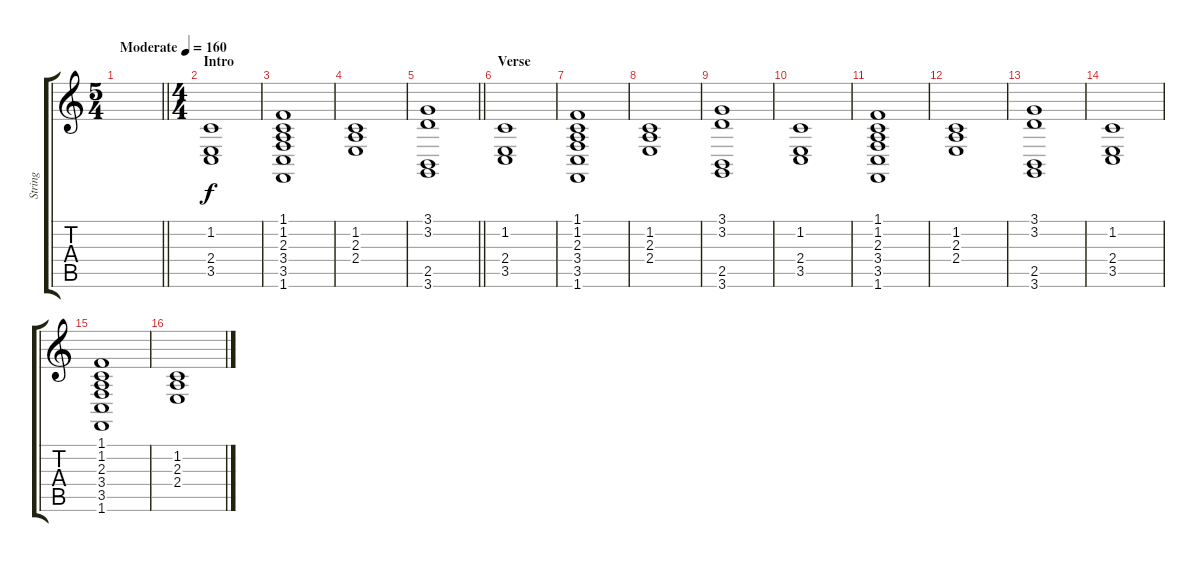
\track ("String" "String") {instrument stringensemble1}
\staff {score tabs}
\tuning (E4 B3 G3 D3 A2 E2) {hide}
\ts (5 4)
\tempo (160 "Moderate")
\clef g2
\barLineRight lightlight
\ks c
|
\ts (4 4)
\section ("" "Intro")
(1.2 2.4 3.5).1 |
(1.1 1.2 2.3 3.4 3.5 1.6).1 |
(1.2 2.3 2.4).1 |
\barLineRight lightlight
(3.1 3.2 2.5 3.6).1 |
\section ("" "Verse")
(1.2 2.4 3.5).1 |
(1.1 1.2 2.3 3.4 3.5 1.6).1 |
(1.2 2.3 2.4).1 |
(3.1 3.2 2.5 3.6).1{txt ""} |
(1.2 2.4 3.5).1 |
(1.1 1.2 2.3 3.4 3.5 1.6).1 |
(1.2 2.3 2.4).1 |
(3.1 3.2 2.5 3.6).1 |
(1.2 2.4 3.5).1 |
(1.1 1.2 2.3 3.4 3.5 1.6).1 |
(1.2 2.3 2.4).1
